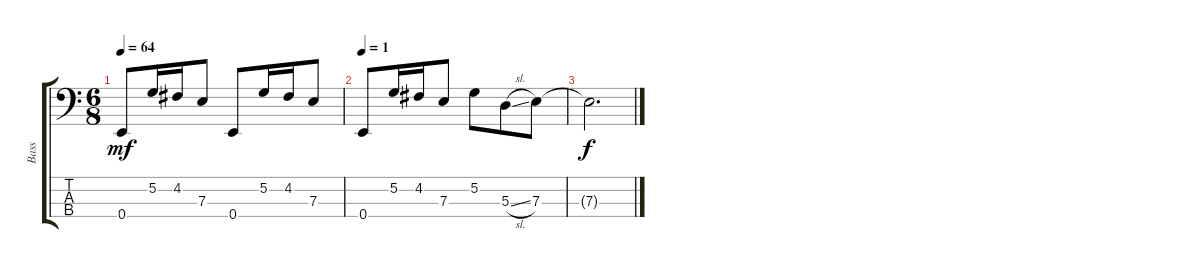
\track ("Bass" "Bass") {instrument electricbassfinger}
\staff {score tabs}
\tuning (G2 D2 A1 E1) {hide}
\ts (6 8)
\tempo 64
\clef f4
\ks c
0.4.8{dy mf} 5.2.16 4.2.16 7.3.8 0.4.8 5.2.16 4.2.16 7.3.8 |
\tempo 1
0.4.8 5.2.16 4.2.16 7.3.8 5.2.8 5.3{sl}.8 7.3.8 |
7.3{t}.2{d dy f}
